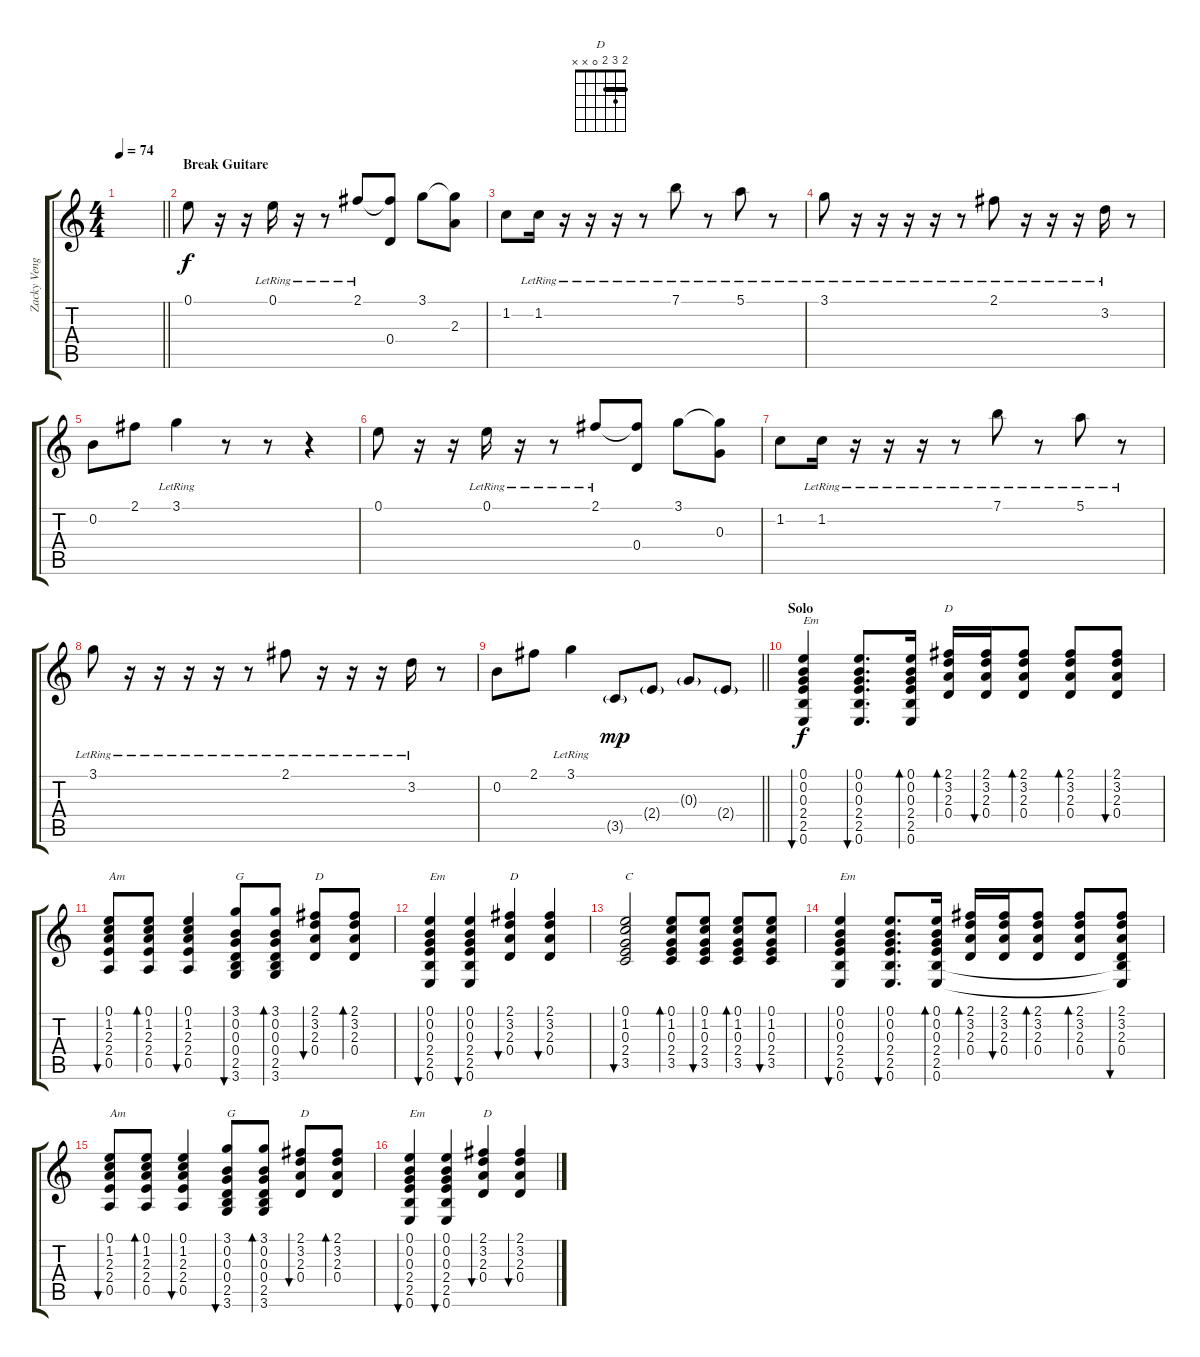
\track ("Zacky Vengeance" "Zacky Veng") {instrument acousticguitarsteel}
\staff {score tabs}
\tuning (E4 B3 G3 D3 A2 E2) {hide}
\chord ("D" 2 3 2 0 x x) {barre 2}
\ts (4 4)
\tempo 74
\clef g2
\barLineRight lightlight
\ks c
|
\section ("" "Break Guitare")
0.1.8{instrument acousticguitarnylon} r.16 r.16 0.1{lr}.16 r.16 r.8 2.1{lr}.8 (2.1{t} 0.4{t}).8 3.1.8 (3.1{t} 2.3{t}).8 |
1.2.8 1.2{lr}.16 r.16 r.16 r.16 r.8 7.1{lr}.8 r.8 5.1{lr}.8 r.8 |
3.1{lr}.8 r.16 r.16 r.16 r.16 r.8 2.1{lr}.8 r.16 r.16 r.16 3.2{lr}.16 r.8 |
0.2.8 2.1.8 3.1{lr}.4 r.8 r.8 r.4 |
0.1.8{instrument acousticguitarnylon} r.16 r.16 0.1{lr}.16 r.16 r.8 2.1{lr}.8 (2.1{t} 0.4).8 3.1.8 (3.1{t} 0.3).8 |
1.2.8 1.2{lr}.16 r.16 r.16 r.16 r.8 7.1{lr}.8 r.8 5.1{lr}.8 r.8 |
3.1{lr}.8 r.16 r.16 r.16 r.16 r.8 2.1{lr}.8 r.16 r.16 r.16 3.2{lr}.16 r.8 |
\barLineRight lightlight
0.2.8 2.1.8 3.1{lr}.4 3.5{g}.8{dy mp} 2.4{g}.8 0.3{g}.8 2.4{g}.8 |
\section ("" "Solo")
(0.1 0.2 0.3 2.4 2.5 0.6).4{bu 60 txt "Em" dy f} (0.1 0.2 0.3 2.4 2.5 0.6).8{d bu 60} (0.1 0.2 0.3 2.4 2.5 0.6).16{bd 60} (2.1 3.2 2.3 0.4).16{bd 60 ch "D"} (2.1 3.2 2.3 0.4).16{bu 60} (2.1 3.2 2.3 0.4).8{bd 60} (2.1 3.2 2.3 0.4).8{bd 60} (2.1 3.2 2.3 0.4).8{bu 60} |
(0.1 1.2 2.3 2.4 0.5).8{bu 60 txt "Am"} (0.1 1.2 2.3 2.4 0.5).8{bd 60} (0.1 1.2 2.3 2.4 0.5).4{bu 60} (3.1 0.2 0.3 0.4 2.5 3.6).8{bu 60 txt "G"} (3.1 0.2 0.3 0.4 2.5 3.6).8{bd 60} (2.1 3.2 2.3 0.4).8{bu 60 txt "D"} (2.1 3.2 2.3 0.4).8{bd 60} |
(0.1 0.2 0.3 2.4 2.5 0.6).4{bu 60 txt "Em"} (0.1 0.2 0.3 2.4 2.5 0.6).4{bu 60} (2.1 3.2 2.3 0.4).4{bu 60 txt "D"} (2.1 3.2 2.3 0.4).4{bu 60} |
(0.1 1.2 0.3 2.4 3.5).2{bu 60 txt "C"} (0.1 1.2 0.3 2.4 3.5).8{bd 60} (0.1 1.2 0.3 2.4 3.5).8{bu 60} (0.1 1.2 0.3 2.4 3.5).8{bd 60} (0.1 1.2 0.3 2.4 3.5).8{bu 60} |
(0.1 0.2 0.3 2.4 2.5 0.6).4{bu 60 txt "Em"} (0.1 0.2 0.3 2.4 2.5 0.6).8{d bu 60} (0.1 0.2 0.3 2.4 2.5 0.6).16{bd 60} (2.1 3.2 2.3 0.4).16{bd 60} (2.1 3.2 2.3 0.4).16{bu 60} (2.1 3.2 2.3 0.4).8{bd 60} (2.1 3.2 2.3 0.4).8{bd 60} (2.1 3.2 2.3 0.4 2.5{t} 0.6{t}).8{bu 60} |
(0.1 1.2 2.3 2.4 0.5).8{bu 60 txt "Am"} (0.1 1.2 2.3 2.4 0.5).8{bd 60} (0.1 1.2 2.3 2.4 0.5).4{bu 60} (3.1 0.2 0.3 0.4 2.5 3.6).8{bu 60 txt "G"} (3.1 0.2 0.3 0.4 2.5 3.6).8{bd 60} (2.1 3.2 2.3 0.4).8{bu 60 txt "D"} (2.1 3.2 2.3 0.4).8{bd 60} |
(0.1 0.2 0.3 2.4 2.5 0.6).4{bu 60 txt "Em"} (0.1 0.2 0.3 2.4 2.5 0.6).4{bu 60} (2.1 3.2 2.3 0.4).4{bu 60 txt "D"} (2.1 3.2 2.3 0.4).4{bu 60}
